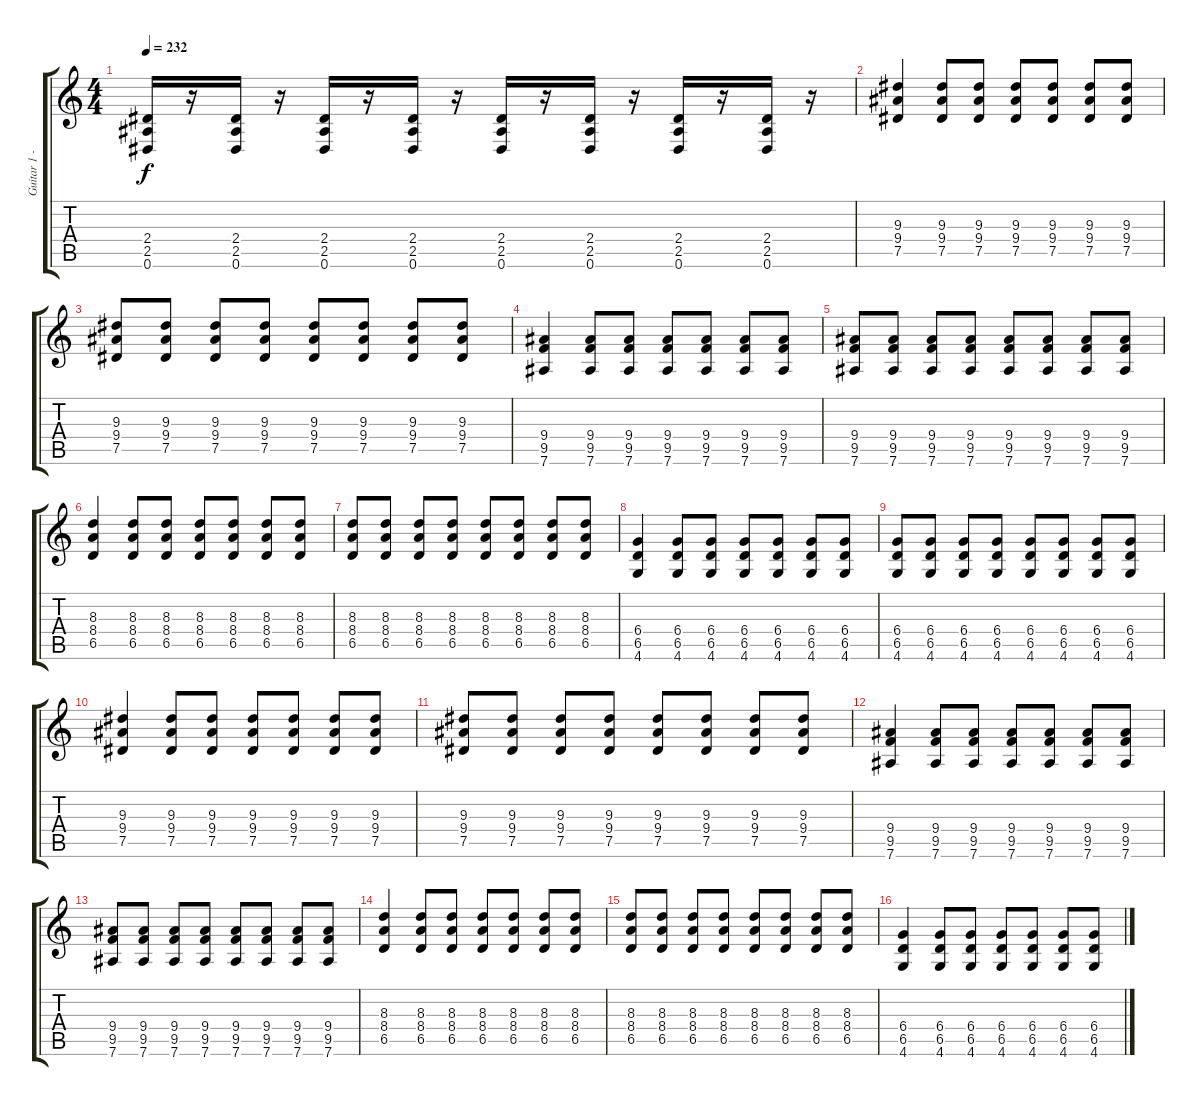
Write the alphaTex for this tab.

\track ("Guitar 1 - Mathias" "Guitar 1 -") {instrument distortionguitar}
\staff {score tabs}
\tuning (Eb4 Bb3 Gb3 Db3 Ab2 Eb2) {hide}
\ts (4 4)
\tempo 232
\clef g2
\ks c
(2.4 2.5 0.6).16{dy f} r.16 (2.4 2.5 0.6).16 r.16 (2.4 2.5 0.6).16 r.16 (2.4 2.5 0.6).16 r.16 (2.4 2.5 0.6).16 r.16 (2.4 2.5 0.6).16 r.16 (2.4 2.5 0.6).16 r.16 (2.4 2.5 0.6).16 r.16 |
(9.3 9.4 7.5).4 (9.3 9.4 7.5).8 (9.3 9.4 7.5).8 (9.3 9.4 7.5).8 (9.3 9.4 7.5).8 (9.3 9.4 7.5).8 (9.3 9.4 7.5).8 |
(9.3 9.4 7.5).8 (9.3 9.4 7.5).8 (9.3 9.4 7.5).8 (9.3 9.4 7.5).8 (9.3 9.4 7.5).8 (9.3 9.4 7.5).8 (9.3 9.4 7.5).8 (9.3 9.4 7.5).8 |
(9.4 9.5 7.6).4 (9.4 9.5 7.6).8 (9.4 9.5 7.6).8 (9.4 9.5 7.6).8 (9.4 9.5 7.6).8 (9.4 9.5 7.6).8 (9.4 9.5 7.6).8 |
(9.4 9.5 7.6).8 (9.4 9.5 7.6).8 (9.4 9.5 7.6).8 (9.4 9.5 7.6).8 (9.4 9.5 7.6).8 (9.4 9.5 7.6).8 (9.4 9.5 7.6).8 (9.4 9.5 7.6).8 |
(8.3 8.4 6.5).4 (8.3 8.4 6.5).8 (8.3 8.4 6.5).8 (8.3 8.4 6.5).8 (8.3 8.4 6.5).8 (8.3 8.4 6.5).8 (8.3 8.4 6.5).8 |
(8.3 8.4 6.5).8 (8.3 8.4 6.5).8 (8.3 8.4 6.5).8 (8.3 8.4 6.5).8 (8.3 8.4 6.5).8 (8.3 8.4 6.5).8 (8.3 8.4 6.5).8 (8.3 8.4 6.5).8 |
(6.4 6.5 4.6).4 (6.4 6.5 4.6).8 (6.4 6.5 4.6).8 (6.4 6.5 4.6).8 (6.4 6.5 4.6).8 (6.4 6.5 4.6).8 (6.4 6.5 4.6).8 |
(6.4 6.5 4.6).8 (6.4 6.5 4.6).8 (6.4 6.5 4.6).8 (6.4 6.5 4.6).8 (6.4 6.5 4.6).8 (6.4 6.5 4.6).8 (6.4 6.5 4.6).8 (6.4 6.5 4.6).8 |
(9.3 9.4 7.5).4 (9.3 9.4 7.5).8 (9.3 9.4 7.5).8 (9.3 9.4 7.5).8 (9.3 9.4 7.5).8 (9.3 9.4 7.5).8 (9.3 9.4 7.5).8 |
(9.3 9.4 7.5).8 (9.3 9.4 7.5).8 (9.3 9.4 7.5).8 (9.3 9.4 7.5).8 (9.3 9.4 7.5).8 (9.3 9.4 7.5).8 (9.3 9.4 7.5).8 (9.3 9.4 7.5).8 |
(9.4 9.5 7.6).4 (9.4 9.5 7.6).8 (9.4 9.5 7.6).8 (9.4 9.5 7.6).8 (9.4 9.5 7.6).8 (9.4 9.5 7.6).8 (9.4 9.5 7.6).8 |
(9.4 9.5 7.6).8 (9.4 9.5 7.6).8 (9.4 9.5 7.6).8 (9.4 9.5 7.6).8 (9.4 9.5 7.6).8 (9.4 9.5 7.6).8 (9.4 9.5 7.6).8 (9.4 9.5 7.6).8 |
(8.3 8.4 6.5).4 (8.3 8.4 6.5).8 (8.3 8.4 6.5).8 (8.3 8.4 6.5).8 (8.3 8.4 6.5).8 (8.3 8.4 6.5).8 (8.3 8.4 6.5).8 |
(8.3 8.4 6.5).8 (8.3 8.4 6.5).8 (8.3 8.4 6.5).8 (8.3 8.4 6.5).8 (8.3 8.4 6.5).8 (8.3 8.4 6.5).8 (8.3 8.4 6.5).8 (8.3 8.4 6.5).8 |
(6.4 6.5 4.6).4 (6.4 6.5 4.6).8 (6.4 6.5 4.6).8 (6.4 6.5 4.6).8 (6.4 6.5 4.6).8 (6.4 6.5 4.6).8 (6.4 6.5 4.6).8
